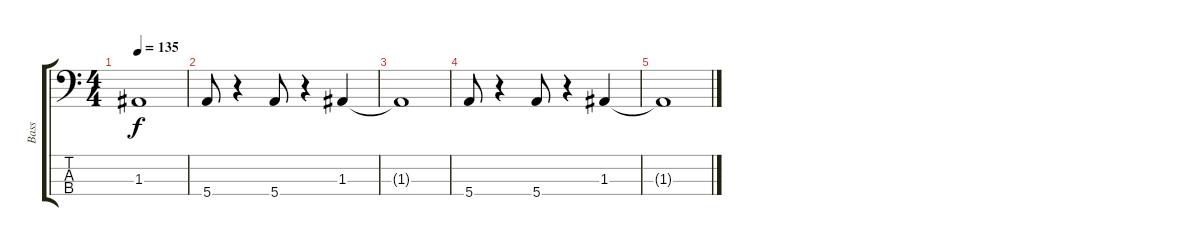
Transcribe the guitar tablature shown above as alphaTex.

\track ("Bass" "Bass") {instrument electricbassfinger}
\staff {score tabs}
\tuning (G2 D2 A1 E1) {hide}
\ts (4 4)
\tempo 135
\clef f4
\ks c
1.3{t}.1{dy f} |
5.4.8 r.4 5.4.8 r.4 1.3.4 |
1.3{t}.1 |
5.4.8 r.4 5.4.8 r.4 1.3.4 |
1.3{t}.1
